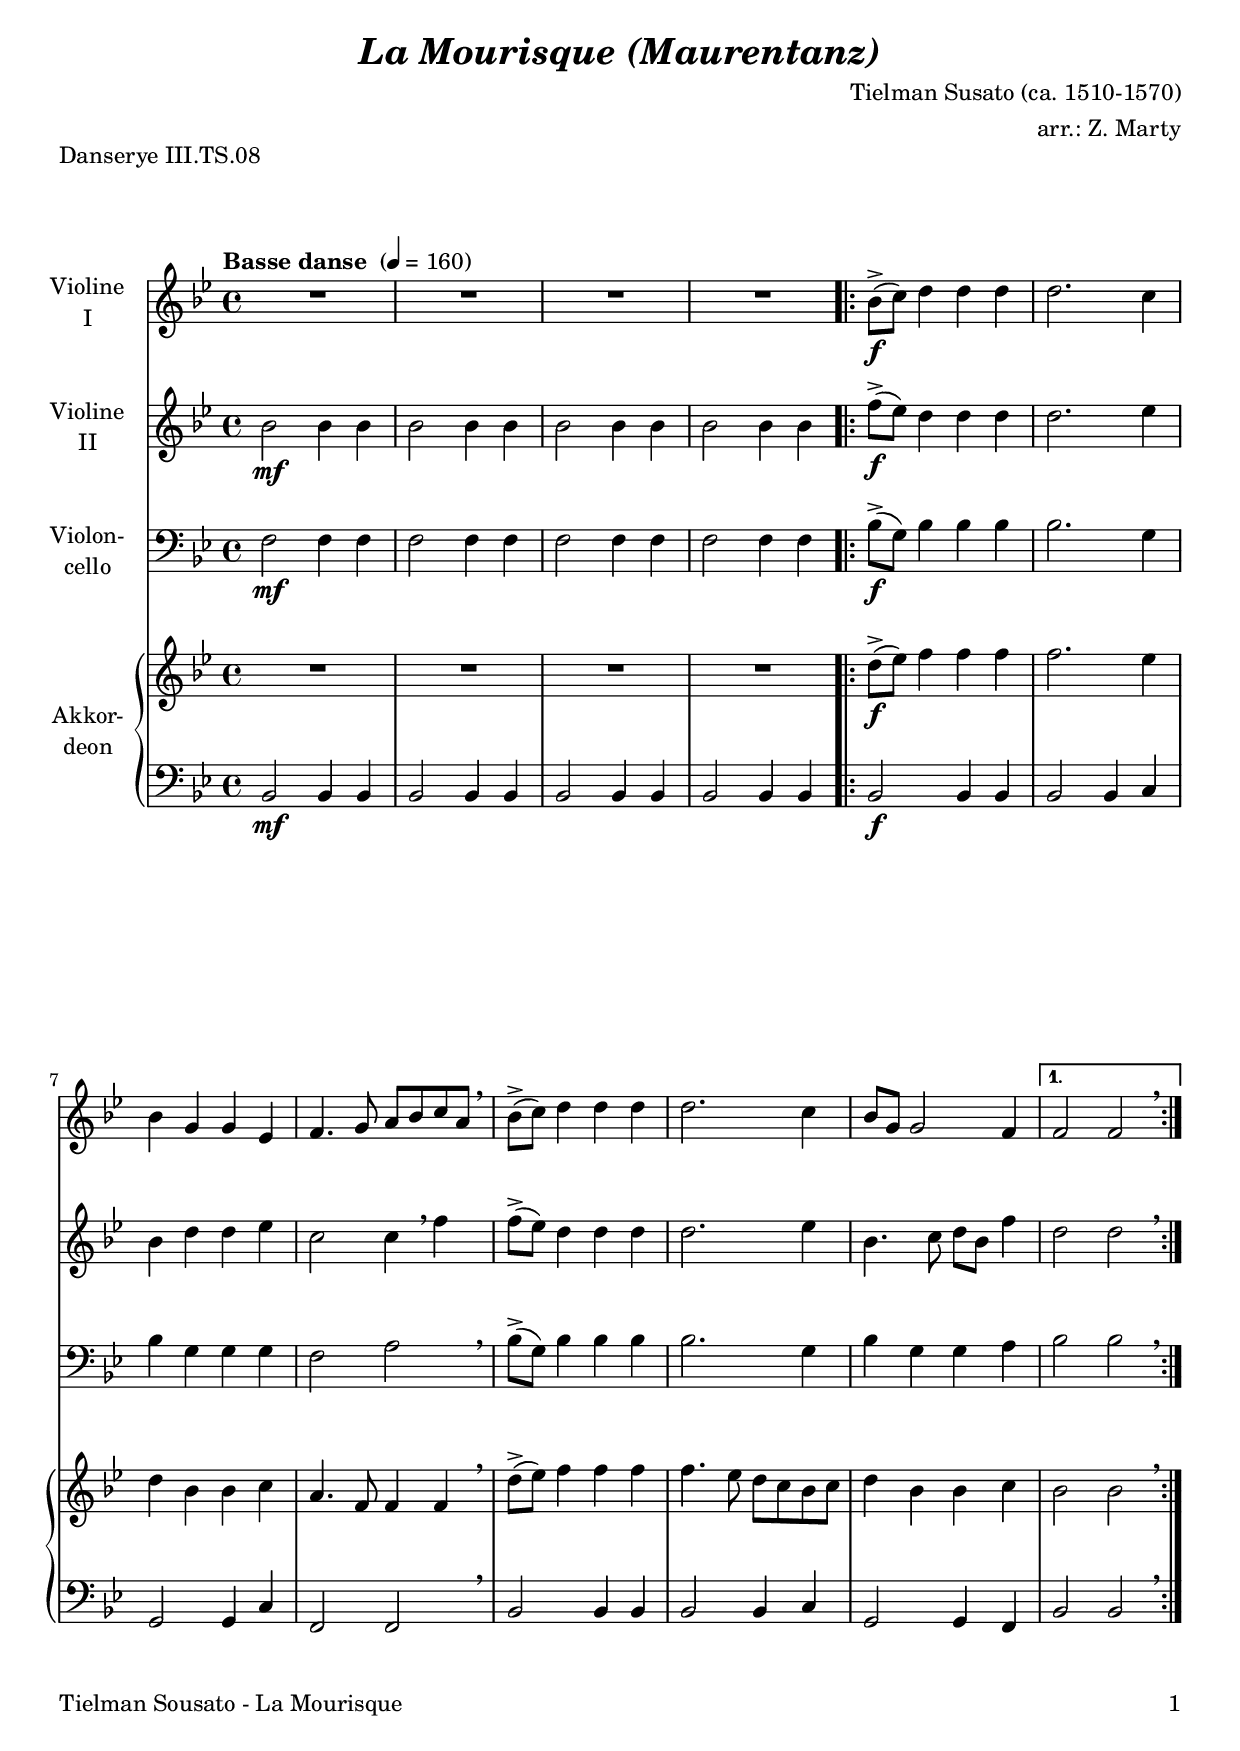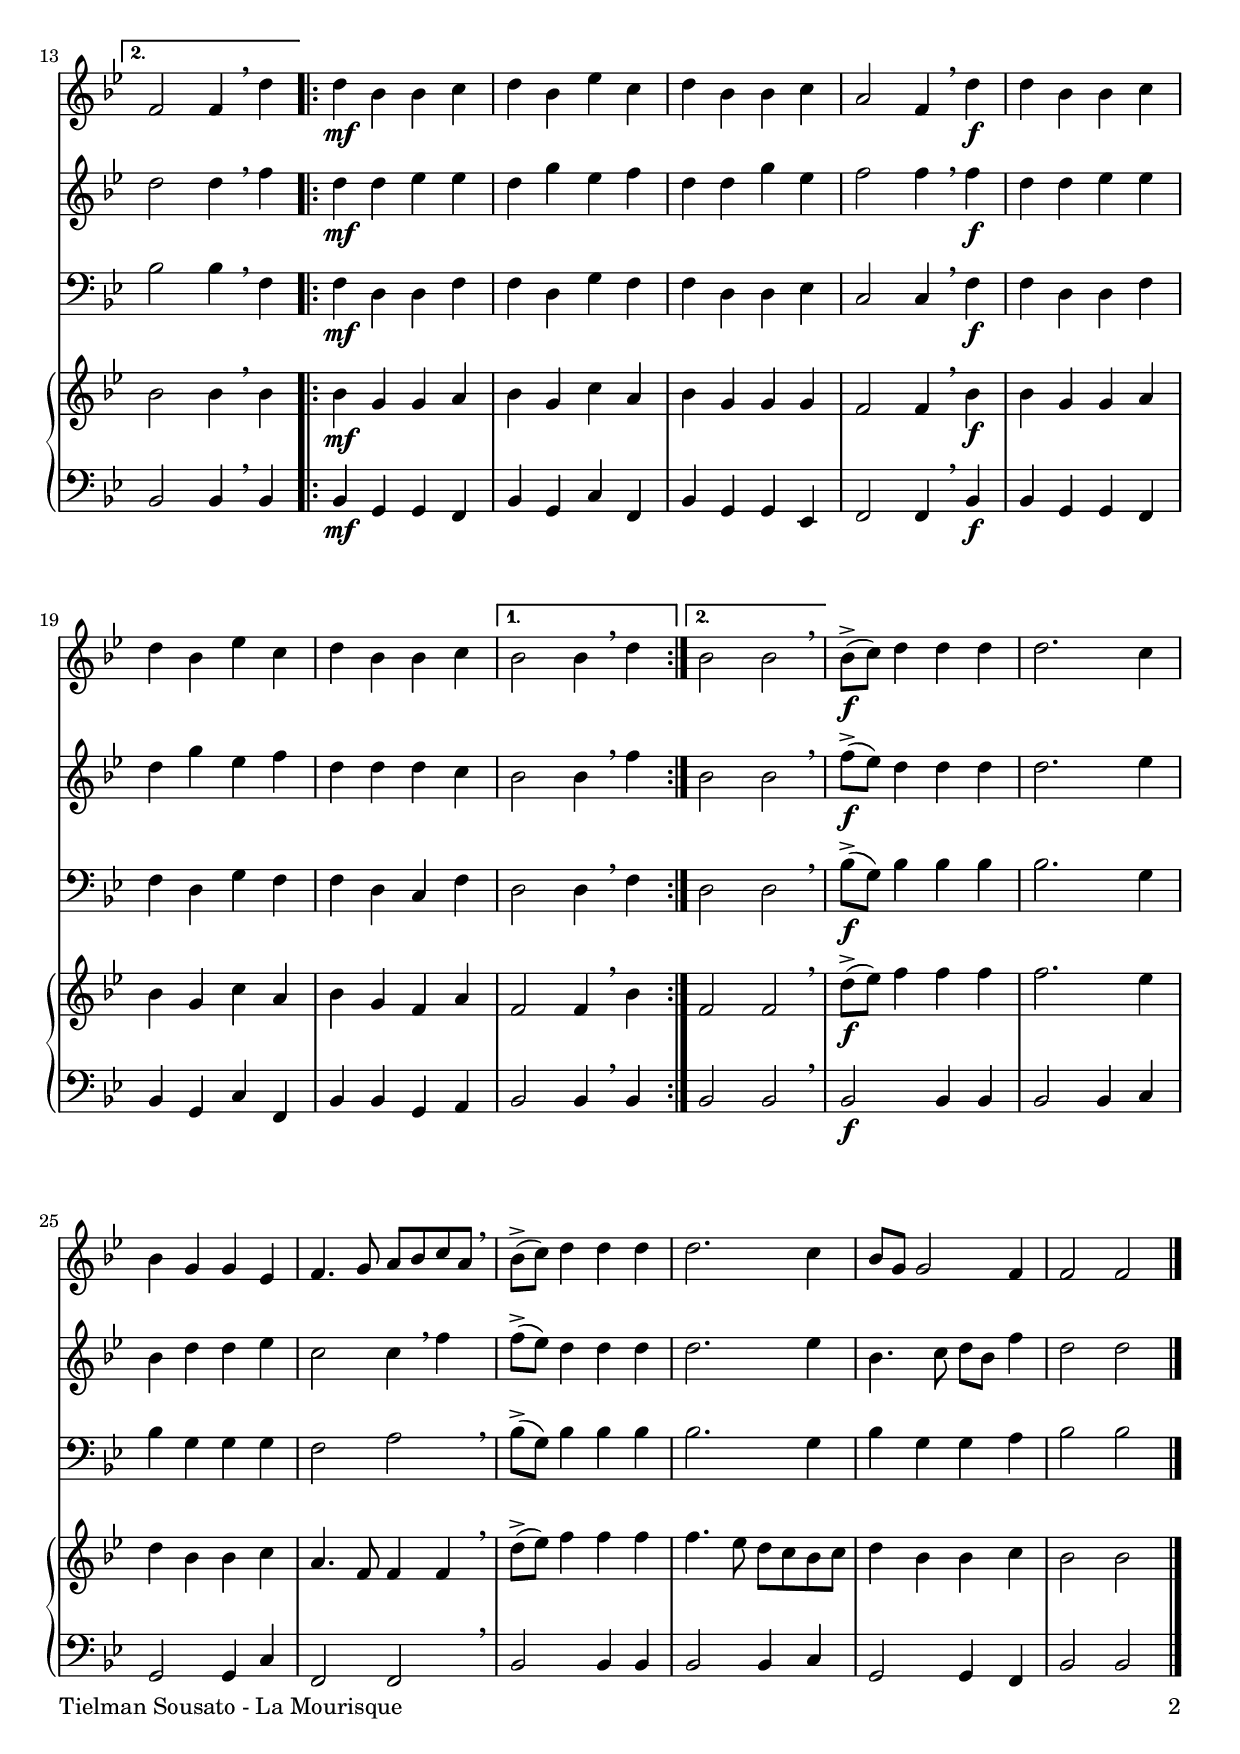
\version "2.22.0"
\include "deutsch.ly"

#(set-global-staff-size 20)

\header {
  title     = \markup \bold \italic "La Mourisque (Maurentanz)"
  composer  = "Tielman Susato (ca. 1510-1570)"
  arranger  = "arr.: Z. Marty"
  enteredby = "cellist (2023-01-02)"
  piece     = "Danserye III.TS.08"
}

voiceconsts = {
  \key f \major
  \time 4/4
  \clef "treble"
%  \numericTimeSignature
  \compressEmptyMeasures
  % Set default beaming for all staves
%  \set Timing.beamExceptions = #'()
%  \set Timing.baseMoment     = #(ly:make-moment 1 4)
%  \set Timing.beatStructure  = #'(1 1 1)
  \tempo "Basse danse " 4=160
}

mivl = "violin"
mipz = "pizzicato strings"
mivc = "cello"
miac = "harmonica"

arco = \markup \italic "arco"
pizz = \markup \italic "pizz."

va = \relative c'' {
  \voiceconsts

  R1*4
  \repeat volta 2 {
    a8(->\f b) c4 c c
    c2. b4
    a f f g
    e4. c8 c4 c \breathe
    a'8(-> b) c4 c c
    c4. b8 a g f g
    a4 f f g
  }
  \alternative {
    { f2 f \breathe }
    { f2 f4 \breathe f }
  }

  \repeat volta 2 {
    f\mf d d e
    f d g e
    f d d d
    c2 c4 \breathe f\f
    f d d e
    f d g e
    f d c e
  }
  \alternative {
    { c2 c4 \breathe f }
    { c2 c \breathe }
  }
  
  a'8(->\f b) c4 c c
  c2. b4
  a f f g
  e4. c8 c4 c \breathe
  a'8(-> b) c4 c c
  c4. b8 a g f g
  a4 f f g
  f2 f \bar "|."
}

vb = \relative c' {
  \voiceconsts

  R1*4
  \repeat volta 2 {
    f8(->\f g) a4 a a
    a2. g4
    f d d b
    c4. d8 e f g e \breathe
    f(-> g) a4 a a
    a2. g4
    f8 d d2 c4
  }
  \alternative {
    { c2 c \breathe }
    { c c4 \breathe a' }
  }

  \repeat volta 2 {
    a\mf f f g
    a f b g
    a f f g
    e2 c4 \breathe a'\f
    a f f g
    a f b g
    a f f g
  }
  \alternative {
    { f2 f4 \breathe a }
    { f2 f \breathe }
  }
  
  f8(->\f g) a4 a a
  a2. g4
  f d d b
  c4. d8 e f g e \breathe
  f(-> g) a4 a a
  a2. g4
  f8 d d2 c4
  c2 c \bar "|."
}

vc = \relative c' {
  \voiceconsts

  f2\mf f4 f
  f2 f4 f
  f2 f4 f
  f2 f4 f
  \repeat volta 2 {
    c'8(->\f b) a4 a a
    a2. b4
    f a a b
    g2 g4 \breathe c
    c8(-> b) a4 a a
    a2. b4

    f4. g8 a[ f] c'4
  }
  \alternative {
    { a2 a \breathe }
    { a a4 \breathe c }
  }

  \repeat volta 2 {
    a\mf a b b
    a d b c
    a a d b
    c2 c4 \breathe c\f
    a a b b
    a d b c
    a a a g
  }
  \alternative {
    { f2 f4 \breathe c' }
    { f,2 f \breathe }
  }
  
  c'8(->\f b) a4 a a
  a2. b4
  f a a b
  g2 g4 \breathe c
  c8(-> b) a4 a a
  a2. b4

  f4. g8 a[ f] c'4
  a2 a \bar "|."
}

vd = \relative c {
  \voiceconsts
  \clef "bass"

  c2\mf c4 c
  c2 c4 c
  c2 c4 c
  c2 c4 c
  \repeat volta 2 {
    f8(->\f d) f4 f f
    f2. d4
    f d d d
    c2 e \breathe
    f8(-> d) f4 f f
    f2. d4
    f d d e
  }
  \alternative {
    { f2 f \breathe }
    { f2 f4 \breathe c }
  }

  \repeat volta 2 {
    c\mf a a c
    c a d c
    c a a b
    g2 g4 \breathe c\f
    c a a c
    c a d c
    c a g c
  }
  \alternative {
    { a2 a4 \breathe c }
    { a2 a \breathe }
  }
  
  f'8(->\f d) f4 f f
  f2. d4
  f d d d
  c2 e \breathe
  f8(-> d) f4 f f
  f2. d4
  f d d e
  f2 f \bar "|."
}

ve = \relative c, {
  \voiceconsts
  \clef "bass"
  
  f2\mf f4 f
  f2 f4 f
  f2 f4 f
  f2 f4 f
  \repeat volta 2 {
    f2\f f4 f
    f2 f4 g
    d2 d4 g
    c,2 c \breathe
    f f4 f
    f2 f4 g
    d2 d4 c
  }
  \alternative {
    { f2 f \breathe }
    { f2 f4 \breathe f }
  }

  \repeat volta 2 {
    f\mf d d c
    f d g c,
    f d d b
    c2 c4 \breathe f\f
    f d d c
    f d g c,
    f f d e
  }
  \alternative {
    { f2 f4 \breathe f }
    { f2 f \breathe }
  }
  
  f2\f f4 f
  f2 f4 g
  d2 d4 g
  c,2 c \breathe
  f f4 f
  f2 f4 g
  d2 d4 c
  f2 f \bar "|."
}


music = <<
      \new Staff {
        \set Staff.midiInstrument = \mivl
        \set Staff.instrumentName = \markup \center-column { "Violine" "I" }
        \transpose f b { \vb }
      }

      \new Staff {
        \set Staff.midiInstrument = \mivl
        \set Staff.instrumentName = \markup \center-column { "Violine" "II" }
        \transpose f b { \vc }
      }

      \new Staff {
        \set Staff.midiInstrument = \mivc
        \set Staff.instrumentName = \markup \center-column { "Violon-" "cello" }
        \transpose f b { \vd }
      }

      \new PianoStaff <<
        \set PianoStaff.instrumentName = \markup \center-column { "Akkor-" "deon" }
        \set PianoStaff.midiInstrument = \miac
        \new Staff {
          \transpose f b { \va }
        }

%        \new Dynamics \dy

        \new Staff {
          \transpose f b { \ve }
        }
        >>
>>

\book {
   \paper {
    print-page-number = ##t
    print-first-page-number = ##t
    ragged-last-bottom = ##f
    oddHeaderMarkup = \markup \null
    evenHeaderMarkup = \markup \null
    oddFooterMarkup = \markup {
      \fill-line {
        \on-the-fly #print-page-number-check-first
        "Tielman Sousato - La Mourisque" \fromproperty #'page:page-number-string
      }
    }
    evenFooterMarkup = \oddFooterMarkup
  } \score {
    \music
    \layout {}
  }

  \score {
    \unfoldRepeats \music

    \midi {
      \context {
        \Score
      }
    }
  }
}